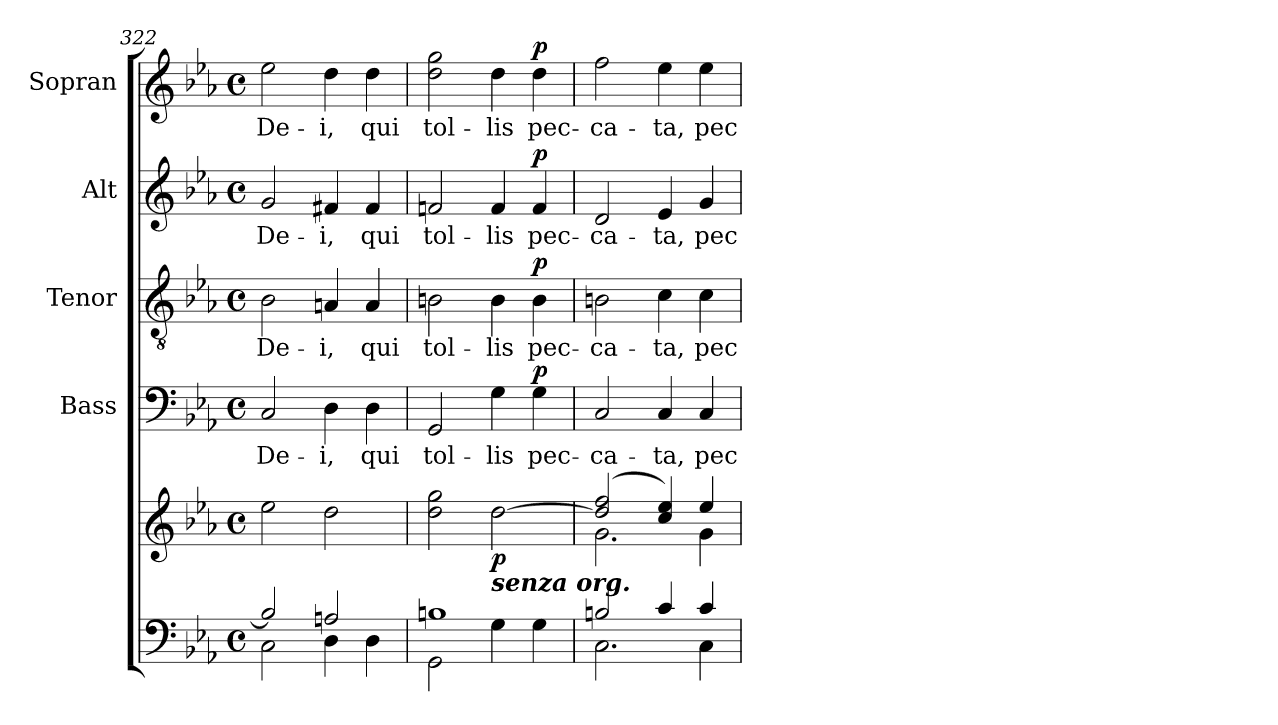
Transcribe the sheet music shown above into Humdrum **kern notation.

**kern	**kern	**dynam	**kern	**text	**dynam	**kern	**text	**dynam	**kern	**text	**dynam	**kern	**text	**dynam
*part5	*part5	*part5	*part4	*part4	*part4	*part3	*part3	*part3	*part2	*part2	*part2	*part1	*part1	*part1
*staff6	*staff5	*staff5/6	*staff4	*staff4	*staff4	*staff3	*staff3	*staff3	*staff2	*staff2	*staff2	*staff1	*staff1	*staff1
*	*	*	*I"Bass	*	*	*I"Tenor	*	*	*I"Alt	*	*	*I"Sopran	*	*
*	*	*	*I'B.	*	*	*I'T.	*	*	*I'A.	*	*	*I'S.	*	*
*clefF4	*clefG2	*	*clefF4	*	*	*clefGv2	*	*	*clefG2	*	*	*clefG2	*	*
*k[b-e-a-]	*k[b-e-a-]	*	*k[b-e-a-]	*	*	*k[b-e-a-]	*	*	*k[b-e-a-]	*	*	*k[b-e-a-]	*	*
*E-:	*E-:	*	*E-:	*	*	*E-:	*	*	*E-:	*	*	*E-:	*	*
*M4/4	*M4/4	*	*M4/4	*	*	*M4/4	*	*	*M4/4	*	*	*M4/4	*	*
*met(c)	*met(c)	*	*met(c)	*	*	*met(c)	*	*	*met(c)	*	*	*met(c)	*	*
=322	=322	=322	=322	=322	=322	=322	=322	=322	=322	=322	=322	=322	=322	=322
*^	*	*	*	*	*	*	*	*	*	*	*	*	*	*
!	!	!	!	!	!LO:LY:b	!	!	!LO:LY:b	!	!	!LO:LY:b	!	!	!LO:LY:b	!
2B-/]	2C\	2ee-\	.	2C/	De-	.	2B-\	De-	.	2g/	De-	.	2ee-\	De-	.
!	!	!	!	!	!LO:LY:b	!	!	!LO:LY:b	!	!	!LO:LY:b	!	!	!LO:LY:b	!
2An/	4D\	2dd\	.	4D\	-i,	.	4An/	-i,	.	4f#X/	-i,	.	4dd\	-i,	.
!	!	!	!	!	!LO:LY:b	!	!	!LO:LY:b	!	!	!LO:LY:b	!	!	!LO:LY:b	!
.	4D\	.	.	4D\	qui	.	4A/	qui	.	4f#/	qui	.	4dd\	qui	.
=323	=323	=323	=323	=323	=323	=323	=323	=323	=323	=323	=323	=323	=323	=323	=323
!	!	!	!	!	!LO:LY:b	!	!	!LO:LY:b	!	!	!LO:LY:b	!	!	!LO:LY:b	!
1Bn	2GG\	2dd\ 2gg\	.	2GG/	tol-	.	2Bn\	tol-	.	2fn/	tol-	.	2dd\ 2gg\	tol-	.
!	!	!LO:TX:b:Bi:t=senza org.	!	!	!	!	!	!	!	!	!	!	!	!	!
!	!	!	!LO:DY:b	!	!LO:LY:b	!	!	!LO:LY:b	!	!	!LO:LY:b	!	!	!LO:LY:b	!
.	4G\	[2dd\	p	4G\	-lis	.	4B\	-lis	.	4f/	-lis	.	4dd\	-lis	.
!	!	!	!	!	!LO:LY:b	!LO:DY:a	!	!LO:LY:b	!LO:DY:a	!	!LO:LY:b	!LO:DY:a	!	!LO:LY:b	!LO:DY:a
.	4G\	.	.	4G\	pec-	p	4B\	pec-	p	4f/	pec-	p	4dd\	pec-	p
=324	=324	=324	=324	=324	=324	=324	=324	=324	=324	=324	=324	=324	=324	=324	=324
*	*	*^	*	*	*	*	*	*	*	*	*	*	*	*	*
!	!	!	!	!	!	!LO:LY:b	!	!	!LO:LY:b	!	!	!LO:LY:b	!	!	!LO:LY:b	!
2Bn/	2.C\	(2dd/] 2ff/	2.g\	.	2C/	-ca-	.	2Bn\	-ca-	.	2d/	-ca-	.	2ff\	-ca-	.
!	!	!	!	!	!	!LO:LY:b	!	!	!LO:LY:b	!	!	!LO:LY:b	!	!	!LO:LY:b	!
4c/	.	4cc/ 4ee-/)	.	.	4C/	-ta,	.	4c\	-ta,	.	4e-/	-ta,	.	4ee-\	-ta,	.
!	!	!	!	!	!	!LO:LY:b	!	!	!LO:LY:b	!	!	!LO:LY:b	!	!	!LO:LY:b	!
4c/	4C\	4ee-/	4g\	.	4C/	pec-	.	4c\	pec-	.	4g/	pec-	.	4ee-\	pec-	.
*v	*v	*	*	*	*	*	*	*	*	*	*	*	*	*	*	*
*	*v	*v	*	*	*	*	*	*	*	*	*	*	*	*	*
=	=	=	=	=	=	=	=	=	=	=	=	=	=	=
*-	*-	*-	*-	*-	*-	*-	*-	*-	*-	*-	*-	*-	*-	*-
